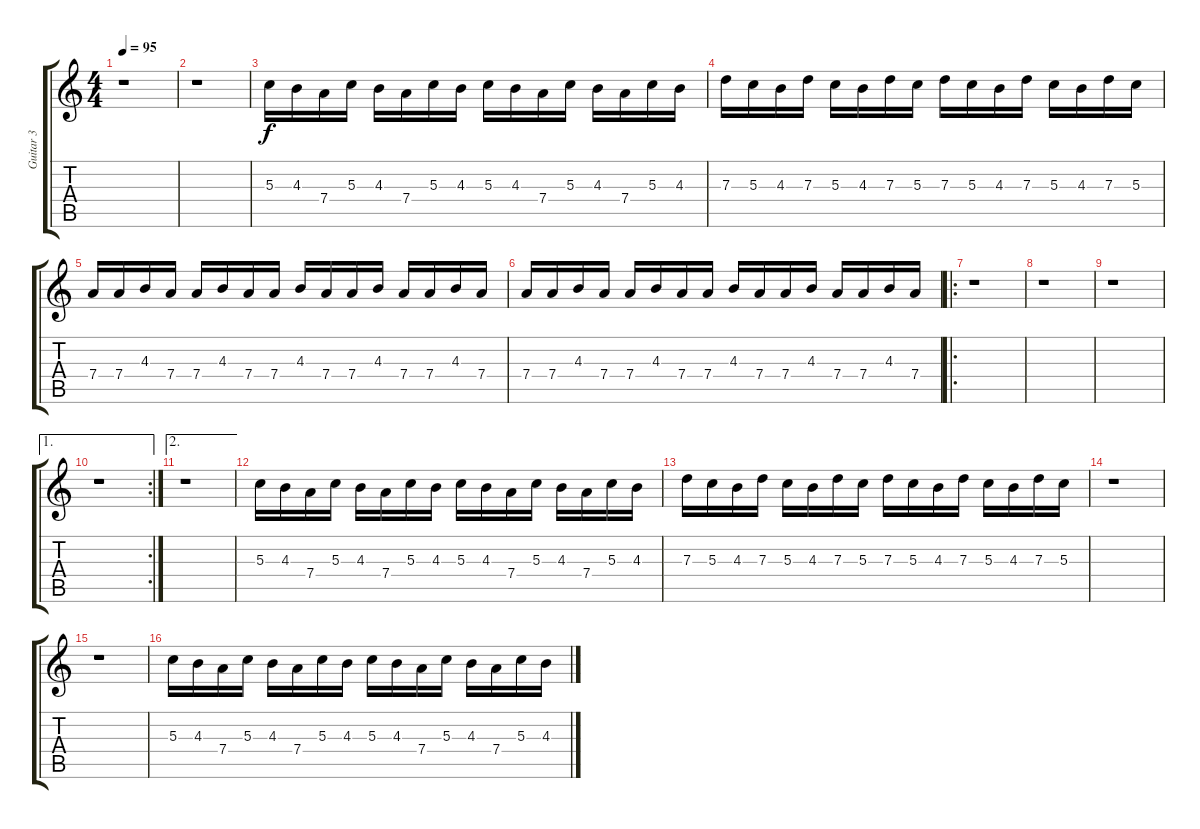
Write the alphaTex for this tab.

\track ("Guitar 3" "Guitar 3") {instrument distortionguitar}
\staff {score tabs}
\tuning (E4 B3 G3 D3 A2 E2) {hide}
\ts (4 4)
\tempo 95
\clef g2
\ks c
r.1{dy f} |
r.1 |
5.3.16 4.3.16 7.4.16 5.3.16 4.3.16 7.4.16 5.3.16 4.3.16 5.3.16 4.3.16 7.4.16 5.3.16 4.3.16 7.4.16 5.3.16 4.3.16 |
7.3.16 5.3.16 4.3.16 7.3.16 5.3.16 4.3.16 7.3.16 5.3.16 7.3.16 5.3.16 4.3.16 7.3.16 5.3.16 4.3.16 7.3.16 5.3.16 |
7.4.16 7.4.16 4.3.16 7.4.16 7.4.16 4.3.16 7.4.16 7.4.16 4.3.16 7.4.16 7.4.16 4.3.16 7.4.16 7.4.16 4.3.16 7.4.16 |
7.4.16 7.4.16 4.3.16 7.4.16 7.4.16 4.3.16 7.4.16 7.4.16 4.3.16 7.4.16 7.4.16 4.3.16 7.4.16 7.4.16 4.3.16 7.4.16 |
\ro
r.1 |
r.1 |
r.1 |
\ae 1
\rc 2
r.1 |
\ae 2
r.1 |
5.3.16 4.3.16 7.4.16 5.3.16 4.3.16 7.4.16 5.3.16 4.3.16 5.3.16 4.3.16 7.4.16 5.3.16 4.3.16 7.4.16 5.3.16 4.3.16 |
7.3.16 5.3.16 4.3.16 7.3.16 5.3.16 4.3.16 7.3.16 5.3.16 7.3.16 5.3.16 4.3.16 7.3.16 5.3.16 4.3.16 7.3.16 5.3.16 |
r.1 |
r.1 |
5.3.16 4.3.16 7.4.16 5.3.16 4.3.16 7.4.16 5.3.16 4.3.16 5.3.16 4.3.16 7.4.16 5.3.16 4.3.16 7.4.16 5.3.16 4.3.16
